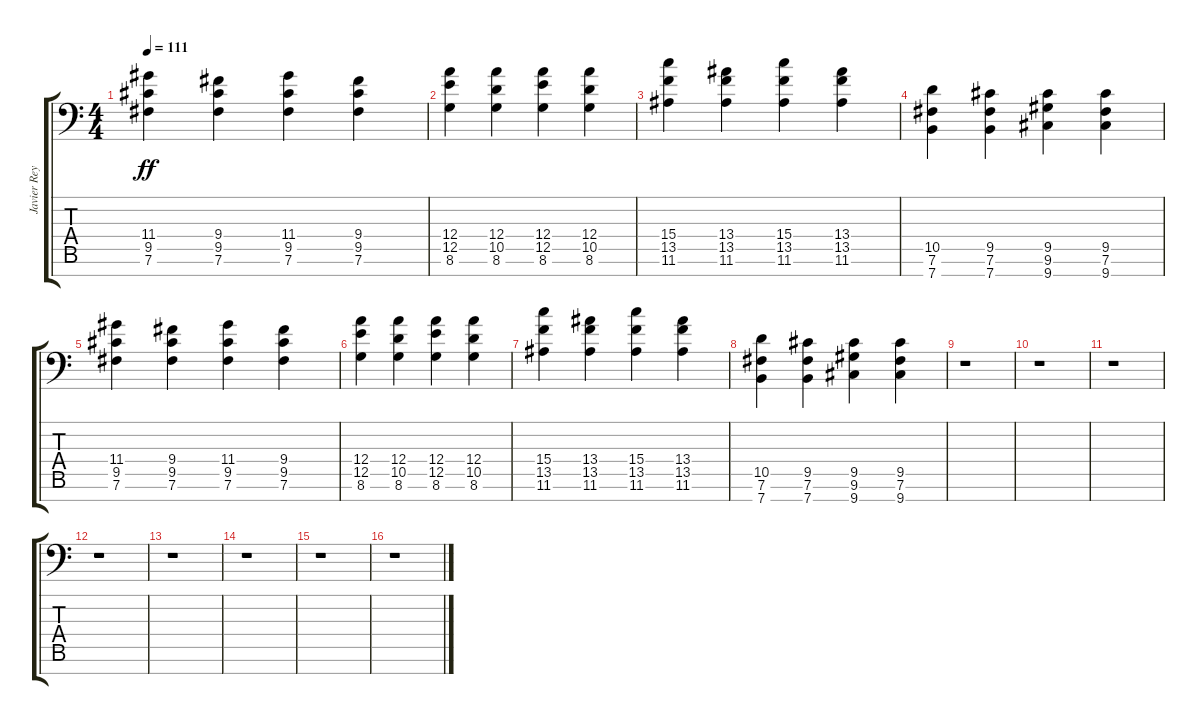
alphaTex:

\track ("Javier Reyes" "Javier Rey") {instrument distortionguitar}
\staff {score tabs}
\tuning (B3 G3 D3 A2 E2 B1 E1) {hide}
\ts (4 4)
\tempo 111
\clef f4
\ks c
(11.4 9.5 7.6).4{dy ff} (9.4 9.5 7.6).4 (11.4 9.5 7.6).4 (9.4 9.5 7.6).4 |
(12.4 12.5 8.6).4 (12.4 10.5 8.6).4 (12.4 12.5 8.6).4 (12.4 10.5 8.6).4 |
(15.4 13.5 11.6).4 (13.4 13.5 11.6).4 (15.4 13.5 11.6).4 (13.4 13.5 11.6).4 |
(10.5 7.6 7.7).4 (9.5 7.6 7.7).4 (9.5 9.6 9.7).4 (9.5 7.6 9.7).4 |
(11.4 9.5 7.6).4 (9.4 9.5 7.6).4 (11.4 9.5 7.6).4 (9.4 9.5 7.6).4 |
(12.4 12.5 8.6).4 (12.4 10.5 8.6).4 (12.4 12.5 8.6).4 (12.4 10.5 8.6).4 |
(15.4 13.5 11.6).4 (13.4 13.5 11.6).4 (15.4 13.5 11.6).4 (13.4 13.5 11.6).4 |
(10.5 7.6 7.7).4 (9.5 7.6 7.7).4 (9.5 9.6 9.7).4 (9.5 7.6 9.7).4 |
r.1 |
r.1 |
r.1 |
r.1 |
r.1 |
r.1 |
r.1 |
r.1
